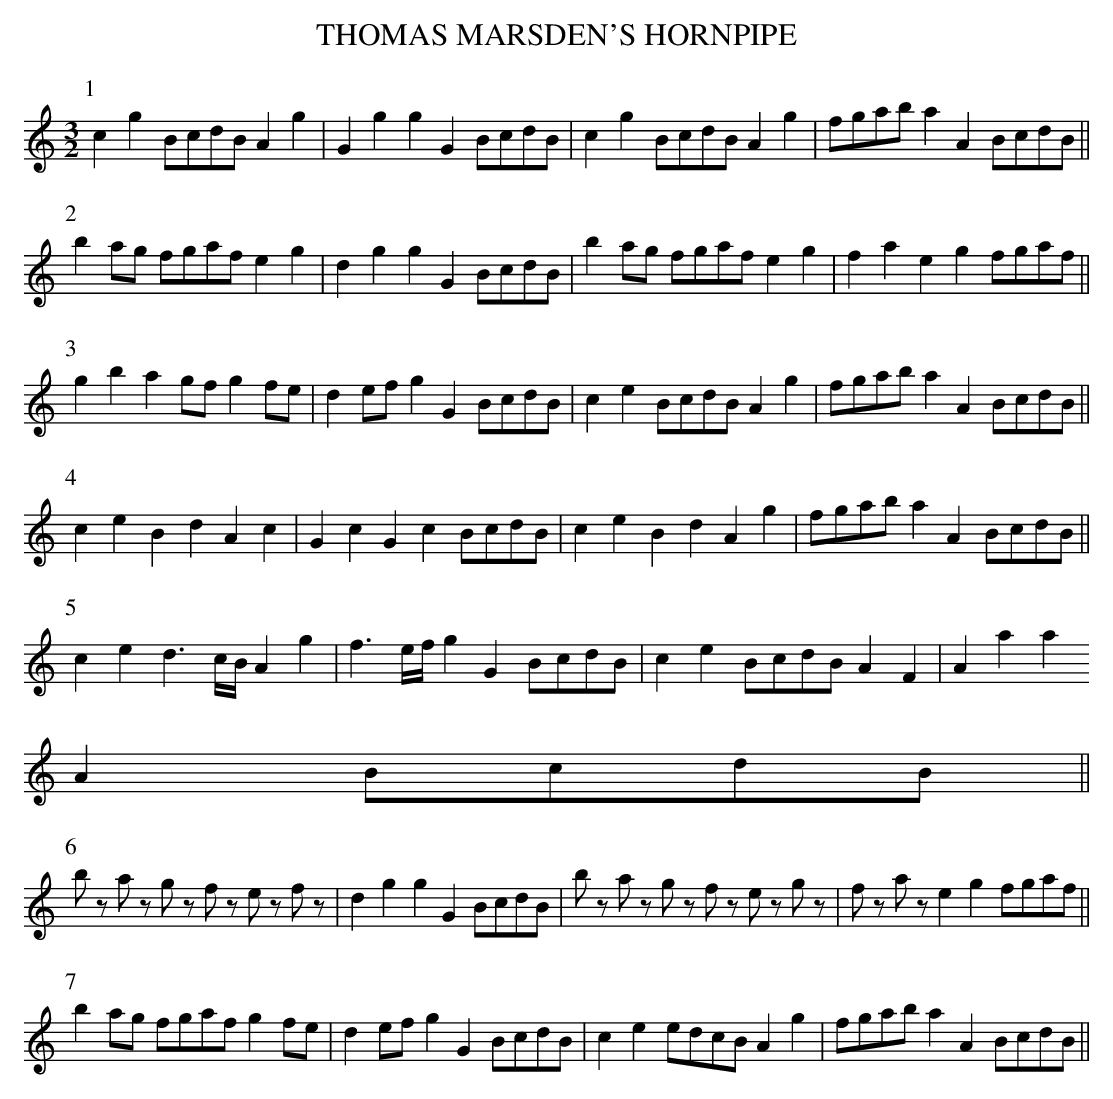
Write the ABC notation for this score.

X:1
T:THOMAS MARSDEN'S HORNPIPE
M:3/2
L:1/8
K:C
P:1
c2 g2 BcdB A2 g2 | G2 g2 g2 G2 BcdB | c2 g2 BcdB A2 g2 | fgab  a2 A2 BcdB ||
P:2
b2 ag fgaf e2 g2 | d2 g2 g2 G2 BcdB | b2 ag fgaf e2 g2 | f2 a2 e2 g2 fgaf ||
P:3
g2 b2 a2 gf g2 fe| d2 ef g2 G2 BcdB | c2 e2 BcdB A2 g2 | fgab  a2 A2 BcdB ||
P:4
c2 e2 B2 d2 A2 c2| G2 c2 G2 c2 BcdB | c2 e2 B2 d2 A2 g2| fgab  a2 A2 BcdB ||
P:5
c2 e2 d3 c/2B/2 A2 g2 | f3 e/2f/2 g2 G2 BcdB |c2 e2 BcdB A2 F2 | A2 a2 a2
A2 BcdB ||
P:6
bz az gz fz ez fz | d2 g2 g2 G2 BcdB | bz az gz fz ez gz | fz az e2 g2 fgaf||
P:7
b2 ag fgaf g2 fe | d2 ef g2 G2 BcdB | c2 e2 edcB A2 g2 | fgab a2 A2 BcdB||
